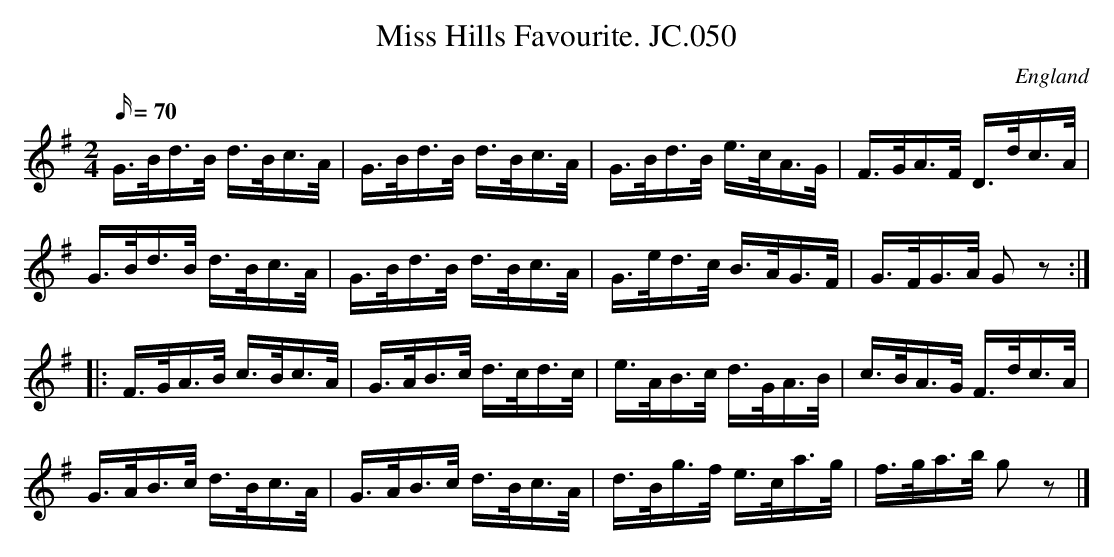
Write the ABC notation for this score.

X:1
T:Miss Hills Favourite. JC.050
M:2/4
L:1/16
Q:70
O:England
K:G
G>Bd>B d>Bc>A|G>Bd>B d>Bc>A|G>Bd>B e>cA>G|F>GA>F D>dc>A|!
G>Bd>B d>Bc>A|G>Bd>B d>Bc>A|G>ed>c B>AG>F|G>FG>A G2z2:|!
|:F>GA>B c>Bc>A|G>AB>c d>cd>c|e>AB>c d>GA>B|c>BA>G F>dc>A|!
G>AB>c d>Bc>A|G>AB>c d>Bc>A|d>Bg>f e>ca>g|f>ga>b g2z2|]
